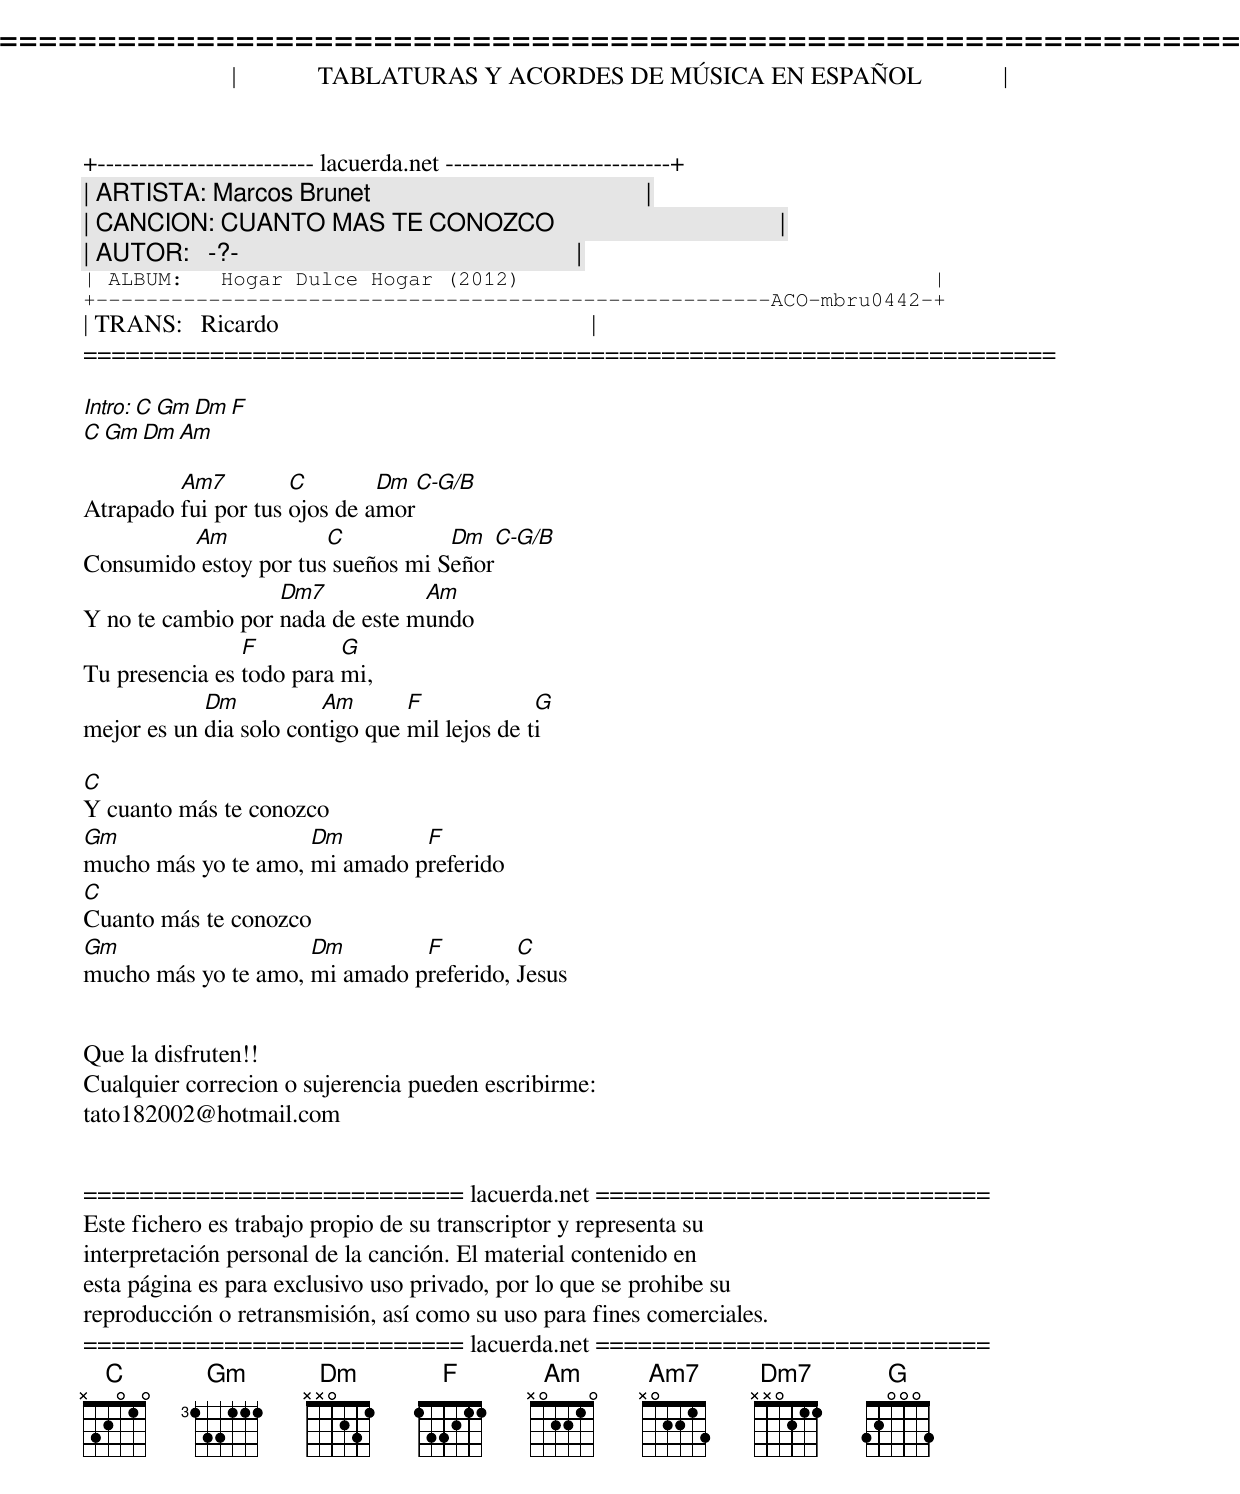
=====================================================================
|             TABLATURAS Y ACORDES DE MÚSICA EN ESPAÑOL             |
+-------------------------- lacuerda.net ---------------------------+
| ARTISTA: Marcos Brunet                                            |
| CANCION: CUANTO MAS TE CONOZCO                                    |
| AUTOR:   -?-                                                      |
| ALBUM:   Hogar Dulce Hogar (2012)                                 |
+------------------------------------------------------ACO-mbru0442-+
| TRANS:   Ricardo                                                  |
=====================================================================

Intro:  C Gm Dm F
        C Gm Dm Am

         Am7         C        Dm   C-G/B
Atrapado fui por tus ojos de amor
         Am            C           Dm  C-G/B
Consumido estoy por tus sueños mi Señor
                   Dm7           Am
Y no te cambio por nada de este mundo
                F         G
Tu presencia es todo para mi,
            Dm          Am       F             G
mejor es un dia solo contigo que mil lejos de ti

C
Y cuanto más te conozco
Gm                   Dm        F
mucho más yo te amo, mi amado preferido
C
Cuanto más te conozco
Gm                   Dm        F         C
mucho más yo te amo, mi amado preferido, Jesus


Que la disfruten!!
Cualquier correcion o sujerencia pueden escribirme:
tato182002@hotmail.com


=========================== lacuerda.net ============================
Este fichero es trabajo propio de su transcriptor y representa su
interpretación personal de la canción. El material contenido en
esta página es para exclusivo uso privado, por lo que se prohibe su
reproducción o retransmisión, así como su uso para fines comerciales.
=========================== lacuerda.net ============================
